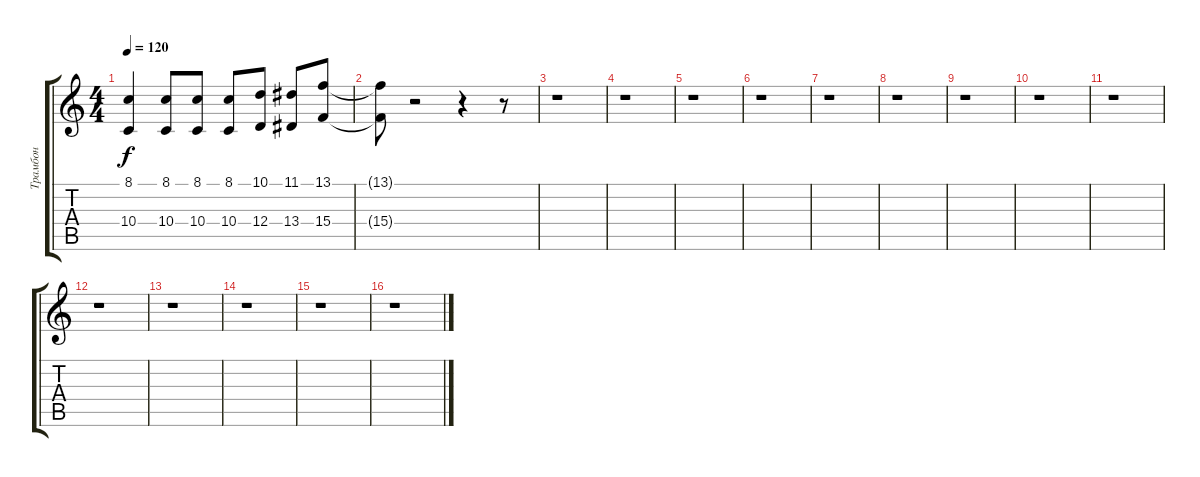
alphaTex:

\track ("Трамбон" "Трамбон") {instrument trombone}
\staff {score tabs}
\tuning (E4 B3 G3 D3 A2 E2) {hide}
\ts (4 4)
\tempo 120
\clef g2
\ks c
(8.1 10.4).4{dy f} (8.1 10.4).8 (8.1 10.4).8 (8.1 10.4).8 (10.1 12.4).8 (11.1 13.4).8 (13.1 15.4).8 |
(13.1{t} 15.4{t}).8 r.2 r.4 r.8 |
r.1 |
r.1 |
r.1 |
r.1 |
r.1 |
r.1 |
r.1 |
r.1 |
r.1 |
r.1 |
r.1 |
r.1 |
r.1 |
r.1
